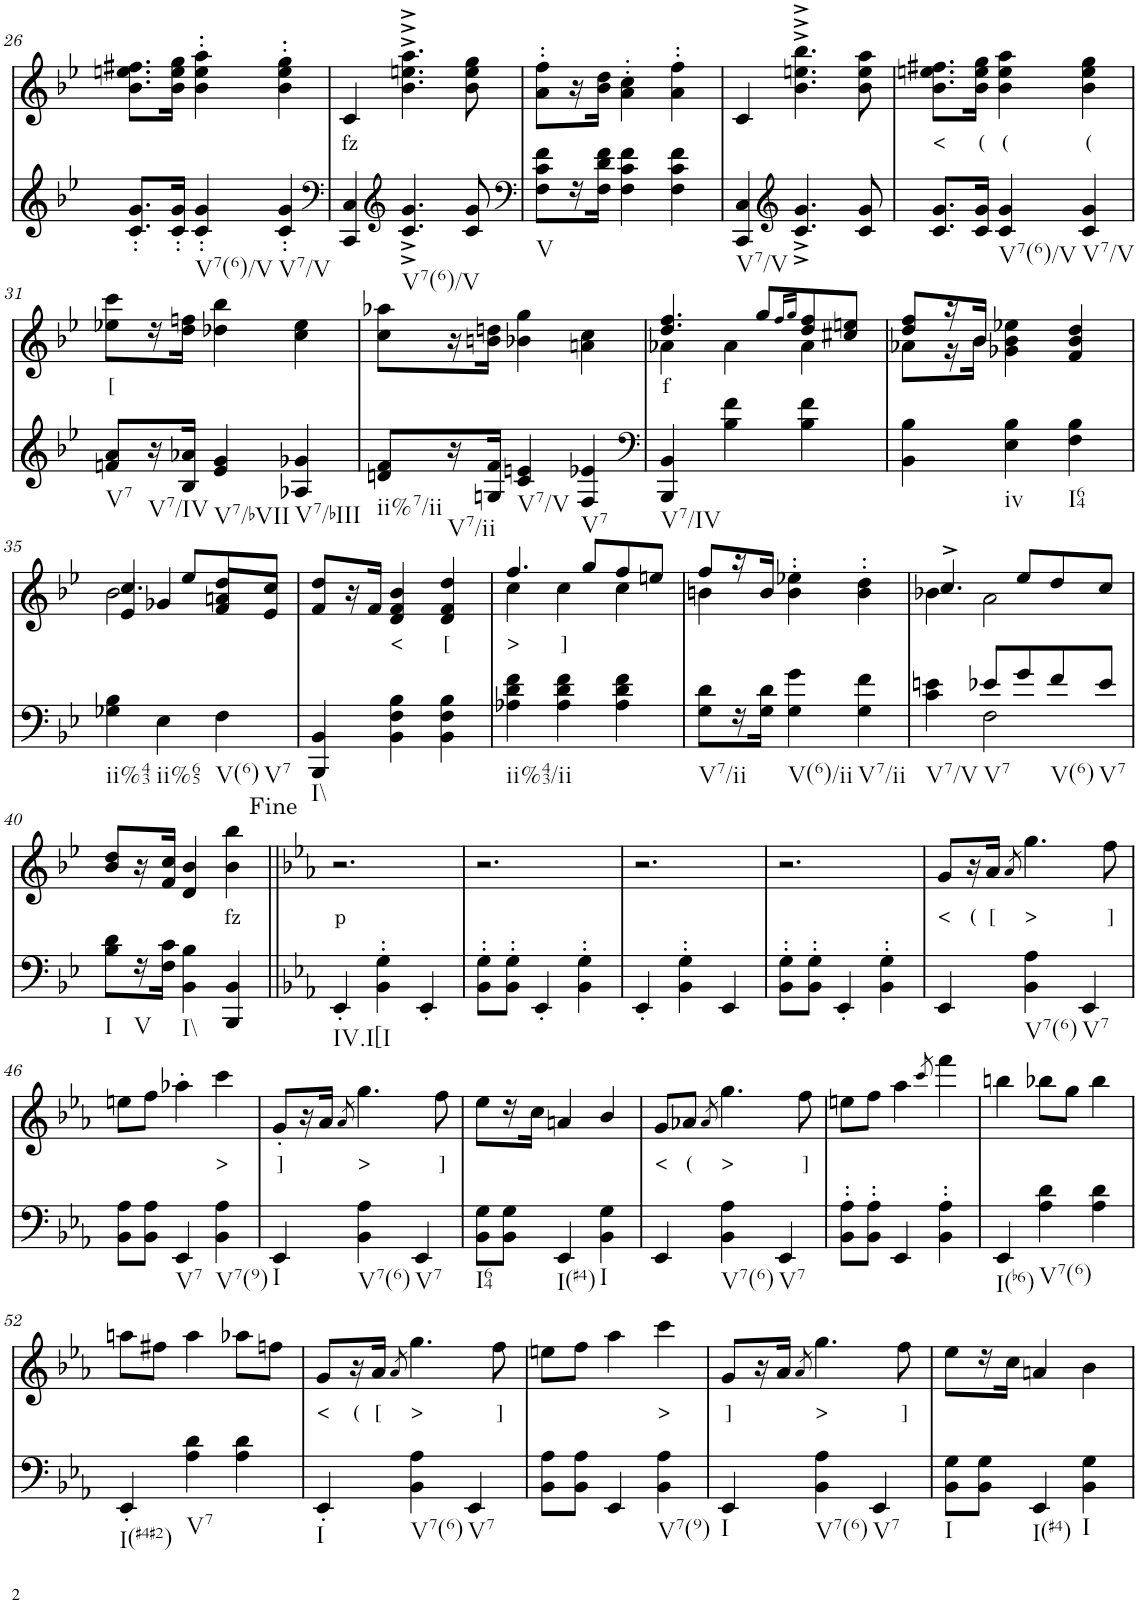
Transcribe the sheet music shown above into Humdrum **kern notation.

**kern	**kern	**text
*part2	*part1	*part1
*staff2	*staff1	*staff1
*I"piano	*I"piano	*
*I'Pno	*I'Pno	*
!!LO:PB:g=z
*clefG2	*clefG2	*
*k[b-e-]	*k[b-e-]	*
*B-:	*B-:	*
*M3/4	*M3/4	*
=26	=26	=26
8.c/' 8.g/'L	8.b-\ 8.een\ 8.ff#X\L	.
16c/' 16g/'Jk	16b-\ 16ee\ 16gg\Jk	.
!LO:TX:b:t=V7(6)/V	!	!
4c/' 4g/'	4b-\' 4ee\' 4aa\'	.
!LO:TX:b:t=V7/V	!	!
4c/' 4g/'	4b-\' 4ee\' 4gg\'	.
=27	=27	=27
*clefF4	*	*
!	!	!LO:LY:b
4CC/ 4C/	4c/	fz
*clefG2	*	*
!LO:TX:b:t=V7(6)/V	!	!
4.c/^ 4.g/^	4.b-\^ 4.een\^ 4.aa\^	.
8c/ 8g/	8b-\ 8ee\ 8gg\	.
=28	=28	=28
*clefF4	*	*
!LO:TX:b:t=V	!	!
8F\ 8c\ 8f\L	8a\' 8ff\'L	.
16r	16r	.
16F\ 16d\ 16f\JJ	16b-\ 16dd\JJ	.
4F\ 4c\ 4f\	4a\' 4cc\'	.
4F\ 4c\ 4f\	4a\' 4ff\'	.
=29	=29	=29
!LO:TX:b:t=V7/V	!	!
4CC/ 4C/	4c/	.
*clefG2	*	*
4.c/^ 4.g/^	4.b-\^ 4.een\^ 4.bb-\^	.
8c/ 8g/	8b-\ 8ee\ 8aa\	.
=30	=30	=30
!	!	!LO:LY:b
8.c/ 8.g/L	8.b-\ 8.een\ 8.ff#X\L	<
!	!	!LO:LY:b
16c/ 16g/Jk	16b-\ 16ee\ 16gg\Jk	(
!LO:TX:b:t=V7(6)/V	!	!
!	!	!LO:LY:b
4c/ 4g/	4b-\ 4ee\ 4aa\	(
!LO:TX:b:t=V7/V	!	!
!	!	!LO:LY:b
4c/ 4g/	4b-\ 4ee\ 4gg\	(
!!LO:LB:g=z
=31	=31	=31
!LO:TX:b:t=V7	!	!
!	!	!LO:LY:b
8fn/ 8a/L	8ee-X\ 8ccc\L	[
!LO:TX:b:t=V7/IV	!	!
16r	16r	.
16B-/ 16a-X/JJ	16dd\ 16ffn\JJ	.
!LO:TX:b:t=V7/bVII	!	!
4e-/ 4g/	4dd-X\ 4bb-\	.
!LO:TX:b:t=V7/bIII	!	!
4A-X/ 4g-X/	4cc\ 4ee-\	.
=32	=32	=32
!LO:TX:b:t=ii%7/ii	!	!
8dn/ 8f/L	8cc\ 8aa-X\L	.
!LO:TX:b:t=V7/ii	!	!
16r	16r	.
16Gn/ 16f/JJ	16bn\ 16ddn\JJ	.
!LO:TX:b:t=V7/V	!	!
4c/ 4en/	4b-X\ 4gg\	.
!LO:TX:b:t=V7	!	!
4F/ 4e-X/	4an\ 4cc\	.
=33	=33	=33
*clefF4	*	*
*	*^	*
!LO:TX:b:t=V7/IV	!	!	!
!	!	!	!LO:LY:b
4BBB-/ 4BB-/	4.dd/ 4.ff/	4a-X\	f
4B-\ 4f\	.	4a-\	.
.	8gg/L	.	.
.	16qff/LL	.	.
.	16qgg/JJ	.	.
4B-\ 4f\	8dd/ 8ff/	4a-\	.
.	8cc#X/ 8een/J	.	.
=34	=34	=34	=34
4BB-\ 4B-\	8dd/ 8ff/L	8a-X\L	.
.	16r	16r	.
.	16b-/JJ	16b-\JJ	.
!LO:TX:b:t=iv	!	!	!
4E-\ 4B-\	4ryy	4g-X\ 4b-\ 4ee-X\	.
!LO:TX:b:t=I64	!	!	!
4F\ 4B-\	4f/ 4b-/ 4dd/	4ryy	.
!!LO:LB:g=z
=35	=35	=35	=35
*	*	*^	*
!LO:TX:b:t=ii%43	!	!	!	!
4G-X\ 4B-\	4.cc/	2b-\	4e-/	.
!LO:TX:b:t=ii%65	!	!	!	!
4E-\	.	.	4g-X/	.
.	8ee-/L	.	.	.
!LO:TX:b:t=V(6)	!	!	!	!
!LO:TX:b:t=V7	!	!	!	!
4F\	8dd/	4ryy	8f/ 8an/L	.
.	8cc/J	.	8e-/J	.
=36	=36	=36	=36	=36
!LO:TX:b:t=I\\	!	!	!	!
*	*v	*v	*v	*
4BBB-/ 4BB-/	8f/ 8dd/L	.
.	16r	.
.	16f/JJ	.
!	!	!LO:LY:b
4BB-\ 4F\ 4B-\	4d/ 4f/ 4b-/	<
!	!	!LO:LY:b
4BB-\ 4F\ 4B-\	4d/ 4f/ 4dd/	[
=37	=37	=37
*	*^	*
!LO:TX:b:t=ii%43/ii	!	!	!
!	!	!	!LO:LY:b
4A-X\ 4d\ 4f\	4.ff/	4cc\	>
!	!	!	!LO:LY:b
4A-\ 4d\ 4f\	.	4cc\	]
.	8gg/L	.	.
4A-\ 4d\ 4f\	8ff/	4cc\	.
.	8een/J	.	.
=38	=38	=38	=38
!LO:TX:b:t=V7/ii	!	!	!
8G\ 8d\L	8ff/L	4bn\	.
16r	16r	.	.
16G\ 16d\JJ	16b/JJ	.	.
!LO:TX:b:t=V(6)/ii	!	!	!
4G\ 4g\	4b\' 4ee-X\'	2ryy	.
!LO:TX:b:t=V7/ii	!	!	!
4G\ 4f\	4b\' 4dd\'	.	.
=39	=39	=39	=39
*^	*	*	*
!LO:TX:b:t=V7/V	!	!	!	!
4ryy	4c\ 4en\	4.cc^/	4b-X\	.
!LO:TX:b:t=V7	!	!	!	!
8e-X/L	2F\	.	2a\	.
8g/	.	8ee-/L	.	.
!LO:TX:b:t=V(6)	!	!	!	!
8f/	.	8dd/	.	.
!LO:TX:b:t=V7	!	!	!	!
8e-/J	.	8cc/J	.	.
*v	*v	*	*	*
*	*v	*v	*
!!LO:LB:g=z
=40	=40	=40
!LO:TX:b:t=I	!	!
8B-\ 8d\L	8b-/ 8dd/L	.
!LO:TX:b:t=V	!	!
16r	16r	.
16F\ 16c\JJ	16f/ 16cc/JJ	.
!LO:TX:b:t=I\\	!	!
4BB-\ 4B-\	4d/ 4b-/	.
!	!	!LO:LY:b
4BBB-/ 4BB-/	4b-\ 4bb-\	fz
=41||	=41||	=41||
*k[b-e-a-]	*k[b-e-a-]	*
!LO:TX:b:t=IV.I[I	!	!
!	!	!LO:LY:b
4EE-'/	2.r	p
4BB-\' 4G\'	.	.
4EE-'/	.	.
=42	=42	=42
8BB-\' 8G\'L	2.r	.
8BB-\' 8G\'J	.	.
4EE-'/	.	.
4BB-\' 4G\'	.	.
=43	=43	=43
4EE-'/	2.r	.
4BB-\' 4G\'	.	.
4EE-/	.	.
=44	=44	=44
8BB-\' 8G\'L	2.r	.
8BB-\' 8G\'J	.	.
4EE-'/	.	.
4BB-\' 4G\'	.	.
=45	=45	=45
!	!	!LO:LY:b
4EE-/	8g/L	<
!	!	!LO:LY:b
.	16r	(
!	!	!LO:LY:b
.	16a-/JJ	[
.	8qa-/	.
!LO:TX:b:t=V7(6)	!	!
!	!	!LO:LY:b
4BB-\ 4A-\	4.gg\	>
!LO:TX:b:t=V7	!	!
4EE-/	.	.
!	!	!LO:LY:b
.	8ff\	]
!!LO:LB:g=z
=46	=46	=46
8BB-\ 8A-\L	8een\L	.
8BB-\ 8A-\J	8ff\J	.
!LO:TX:b:t=V7	!	!
4EE-/	4aa-X'\	.
!LO:TX:b:t=V7(9)	!	!
!	!	!LO:LY:b
4BB-\ 4A-\	4ccc\	>
=47	=47	=47
!LO:TX:b:t=I	!	!
!	!	!LO:LY:b
4EE-/	8g'/L	]
.	16r	.
.	16a-/JJ	.
.	8qa-/	.
!LO:TX:b:t=V7(6)	!	!
!	!	!LO:LY:b
4BB-\ 4A-\	4.gg\	>
!LO:TX:b:t=V7	!	!
4EE-/	.	.
!	!	!LO:LY:b
.	8ff\	]
=48	=48	=48
!LO:TX:b:t=I64	!	!
8BB-\ 8G\L	8ee-\L	.
8BB-\ 8G\J	16r	.
.	16cc\JJ	.
!LO:TX:b:t=I(#4)	!	!
4EE-/	4an/	.
!LO:TX:b:t=I	!	!
4BB-\ 4G\	4b-/	.
=49	=49	=49
!	!	!LO:LY:b
4EE-/	8g/L	<
!	!	!LO:LY:b
.	8a-X/J	(
.	8qa-/	.
!LO:TX:b:t=V7(6)	!	!
!	!	!LO:LY:b
4BB-\ 4A-\	4.gg\	>
!LO:TX:b:t=V7	!	!
4EE-/	.	.
!	!	!LO:LY:b
.	8ff\	]
=50	=50	=50
8BB-\' 8A-\'L	8een\L	.
8BB-\' 8A-\'J	8ff\J	.
4EE-/	4aa-\	.
.	8qccc/	.
4BB-\' 4A-\'	4fff\	.
=51	=51	=51
!LO:TX:b:t=I(b6)	!	!
4EE-/	4bbn\	.
!LO:TX:b:t=V7(6)	!	!
4A-\ 4d\	8bb-X\L	.
.	8gg\J	.
4A-\ 4d\	4bb-\	.
!!LO:LB:g=z
=52	=52	=52
!LO:TX:b:t=I(#4#2)	!	!
4EE-'/	8aan\L	.
.	8ff#X\J	.
!LO:TX:b:t=V7	!	!
4A-\ 4d\	4aa\	.
4A-\ 4d\	8aa-X\L	.
.	8ffn\J	.
=53	=53	=53
!LO:TX:b:t=I	!	!
!	!	!LO:LY:b
4EE-'/	8g/L	<
!	!	!LO:LY:b
.	16r	(
!	!	!LO:LY:b
.	16a-/JJ	[
.	8qa-/	.
!LO:TX:b:t=V7(6)	!	!
!	!	!LO:LY:b
4BB-\ 4A-\	4.gg\	>
!LO:TX:b:t=V7	!	!
4EE-/	.	.
!	!	!LO:LY:b
.	8ff\	]
=54	=54	=54
8BB-\ 8A-\L	8een\L	.
8BB-\ 8A-\J	8ff\J	.
4EE-/	4aa-\	.
!LO:TX:b:t=V7(9)	!	!
!	!	!LO:LY:b
4BB-\ 4A-\	4ccc\	>
=55	=55	=55
!LO:TX:b:t=I	!	!
!	!	!LO:LY:b
4EE-/	8g/L	]
.	16r	.
.	16a-/JJ	.
.	8qa-/	.
!LO:TX:b:t=V7(6)	!	!
!	!	!LO:LY:b
4BB-\ 4A-\	4.gg\	>
!LO:TX:b:t=V7	!	!
4EE-/	.	.
!	!	!LO:LY:b
.	8ff\	]
=56	=56	=56
!LO:TX:b:t=I	!	!
8BB-\ 8G\L	8ee-\L	.
8BB-\ 8G\J	16r	.
.	16cc\JJ	.
!LO:TX:b:t=I(#4)	!	!
4EE-/	4an/	.
!LO:TX:b:t=I	!	!
4BB-\ 4G\	4b-\	.
=	=	=
*-	*-	*-
